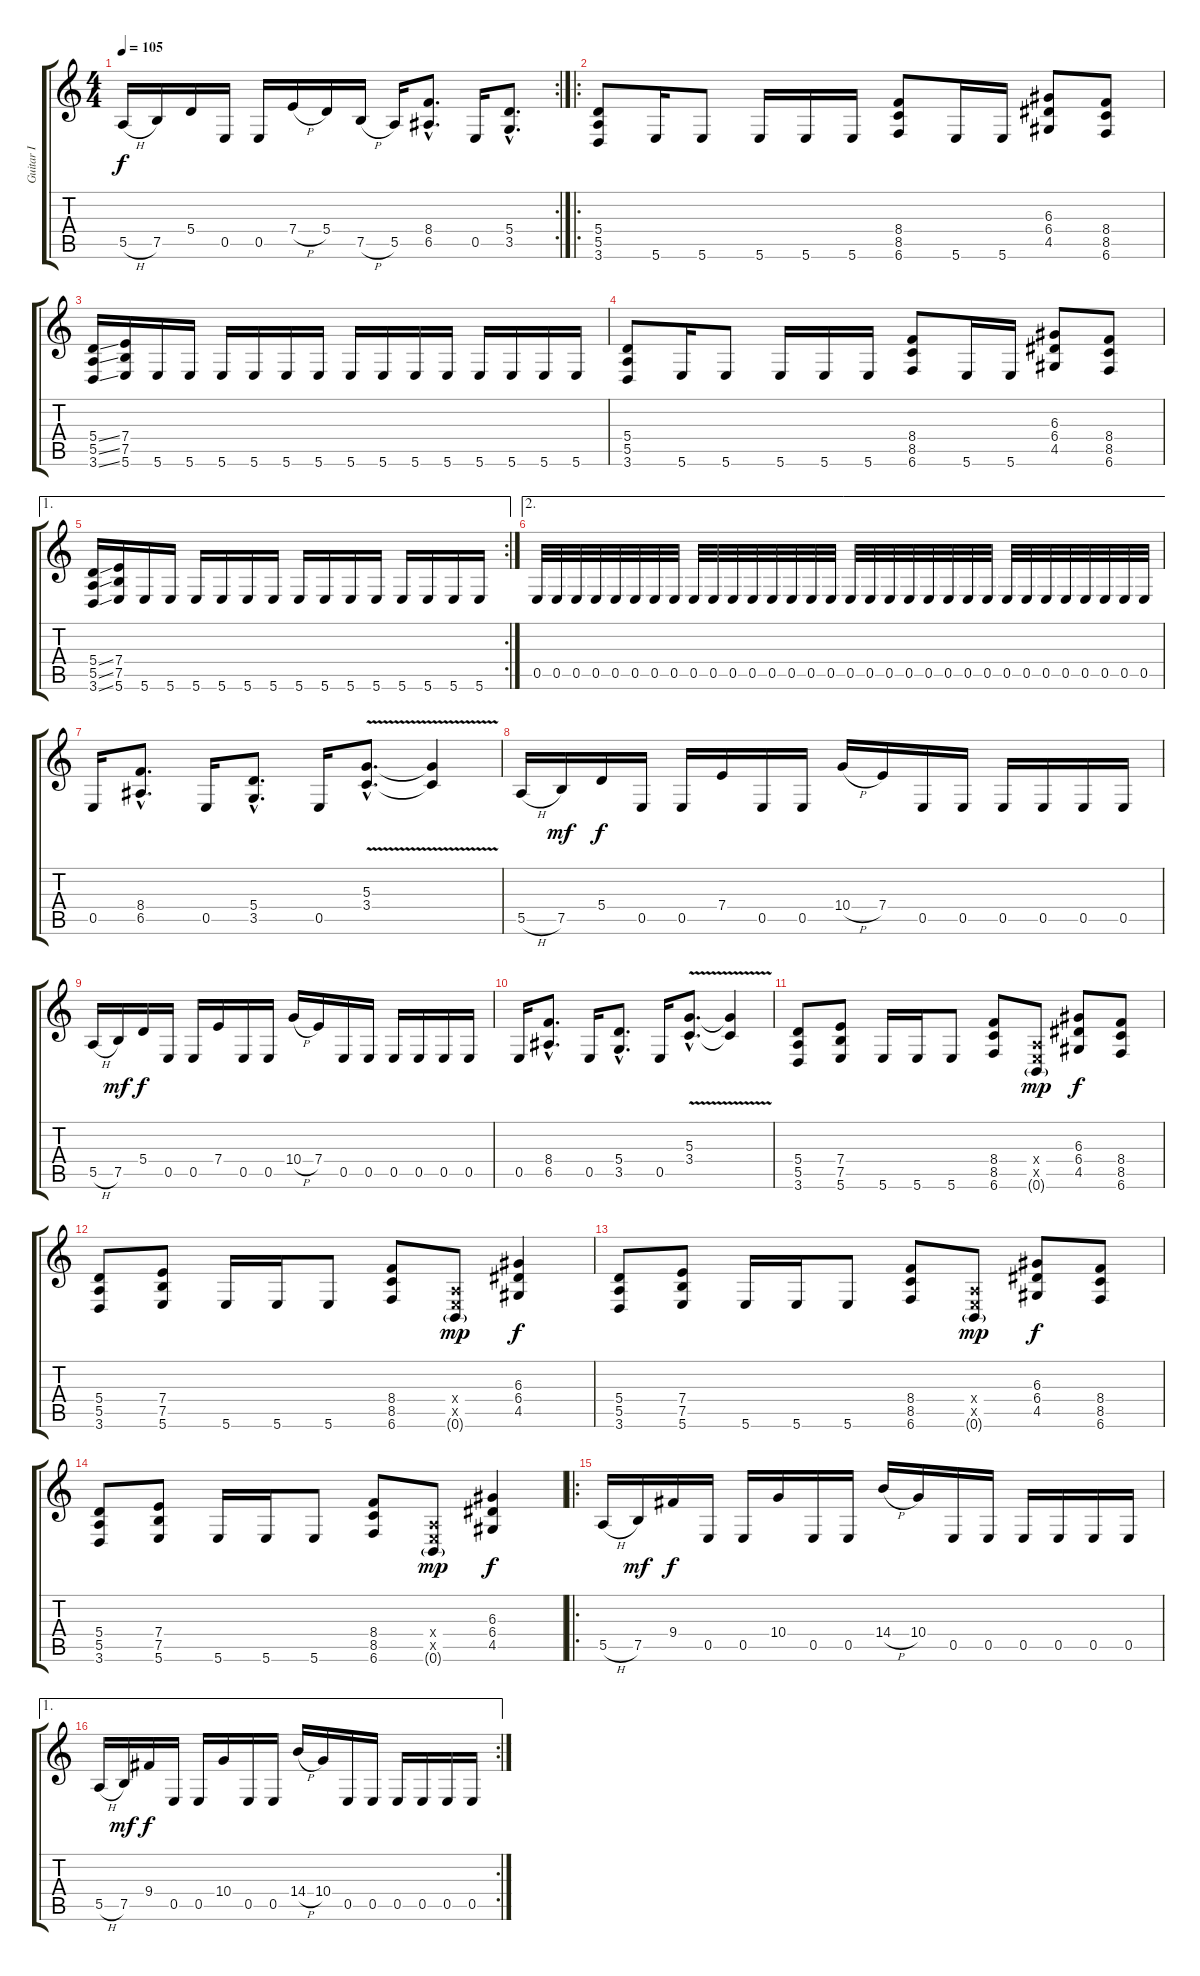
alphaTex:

\track ("Guitar I" "Guitar I") {instrument distortionguitar}
\staff {score tabs}
\tuning (B3 Gb3 D3 A2 E2 B1) {hide}
\rc 2
\ts (4 4)
\tempo 105
\clef g2
\ks c
5.5{h}.16{dy f} 7.5.16 5.4.16 0.5.16 0.5.16 7.4{h}.16 5.4.16 7.5{h}.16 5.5.16 (8.4{hac} 6.5{hac}).8{d} 0.5.16 (5.4{hac} 3.5{hac}).8{d} |
\ro
(5.4 5.5 3.6).8 5.6.16 5.6.8 5.6.16 5.6.16 5.6.16 (8.4 8.5 6.6).8 5.6.16 5.6.16 (6.3 6.4 4.5).8 (8.4 8.5 6.6).8 |
(5.4{ss} 5.5{ss} 3.6{ss}).16 (7.4 7.5 5.6).16 5.6.16 5.6.16 5.6.16 5.6.16 5.6.16 5.6.16 5.6.16 5.6.16 5.6.16 5.6.16 5.6.16 5.6.16 5.6.16 5.6.16 |
(5.4 5.5 3.6).8 5.6.16 5.6.8 5.6.16 5.6.16 5.6.16 (8.4 8.5 6.6).8 5.6.16 5.6.16 (6.3 6.4 4.5).8 (8.4 8.5 6.6).8 |
\ae 1
\rc 2
(5.4{ss} 5.5{ss} 3.6{ss}).16 (7.4 7.5 5.6).16 5.6.16 5.6.16 5.6.16 5.6.16 5.6.16 5.6.16 5.6.16 5.6.16 5.6.16 5.6.16 5.6.16 5.6.16 5.6.16 5.6.16 |
\ae 2
0.5.32 0.5.32 0.5.32 0.5.32 0.5.32 0.5.32 0.5.32 0.5.32 0.5.32 0.5.32 0.5.32 0.5.32 0.5.32 0.5.32 0.5.32 0.5.32 0.5.32 0.5.32 0.5.32 0.5.32 0.5.32 0.5.32 0.5.32 0.5.32 0.5.32 0.5.32 0.5.32 0.5.32 0.5.32 0.5.32 0.5.32 0.5.32 |
0.5.16 (8.4{hac} 6.5{hac}).8{d} 0.5.16 (5.4{hac} 3.5{hac}).8{d} 0.5.16 (5.3{v hac} 3.4{v hac}).8{d} (5.3{t} 3.4{t}).4 |
5.5{h}.16 7.5.16{dy mf} 5.4.16{dy f} 0.5.16 0.5.16 7.4.16 0.5.16 0.5.16 10.4{h}.16 7.4.16 0.5.16 0.5.16 0.5.16 0.5.16 0.5.16 0.5.16 |
5.5{h}.16 7.5.16{dy mf} 5.4.16{dy f} 0.5.16 0.5.16 7.4.16 0.5.16 0.5.16 10.4{h}.16 7.4.16 0.5.16 0.5.16 0.5.16 0.5.16 0.5.16 0.5.16 |
0.5.16 (8.4{hac} 6.5{hac}).8{d} 0.5.16 (5.4{hac} 3.5{hac}).8{d} 0.5.16 (5.3{v hac} 3.4{v hac}).8{d} (5.3{t} 3.4{t}).4 |
(5.4 5.5 3.6).8 (7.4 7.5 5.6).8 5.6.16 5.6.16 5.6.8 (8.4 8.5 6.6).8 (0.4{x} 0.5{x} 0.6{g}).8{dy mp} (6.3 6.4 4.5).8{dy f} (8.4 8.5 6.6).8 |
(5.4 5.5 3.6).8 (7.4 7.5 5.6).8 5.6.16 5.6.16 5.6.8 (8.4 8.5 6.6).8 (0.4{x} 0.5{x} 0.6{g}).8{dy mp} (6.3 6.4 4.5).4{dy f} |
(5.4 5.5 3.6).8 (7.4 7.5 5.6).8 5.6.16 5.6.16 5.6.8 (8.4 8.5 6.6).8 (0.4{x} 0.5{x} 0.6{g}).8{dy mp} (6.3 6.4 4.5).8{dy f} (8.4 8.5 6.6).8 |
(5.4 5.5 3.6).8 (7.4 7.5 5.6).8 5.6.16 5.6.16 5.6.8 (8.4 8.5 6.6).8 (0.4{x} 0.5{x} 0.6{g}).8{dy mp} (6.3 6.4 4.5).4{dy f} |
\ro
5.5{h}.16 7.5.16{dy mf} 9.4.16{dy f} 0.5.16 0.5.16 10.4.16 0.5.16 0.5.16 14.4{h}.16 10.4.16 0.5.16 0.5.16 0.5.16 0.5.16 0.5.16 0.5.16 |
\ae 1
\rc 2
5.5{h}.16 7.5.16{dy mf} 9.4.16{dy f} 0.5.16 0.5.16 10.4.16 0.5.16 0.5.16 14.4{h}.16 10.4.16 0.5.16 0.5.16 0.5.16 0.5.16 0.5.16 0.5.16
